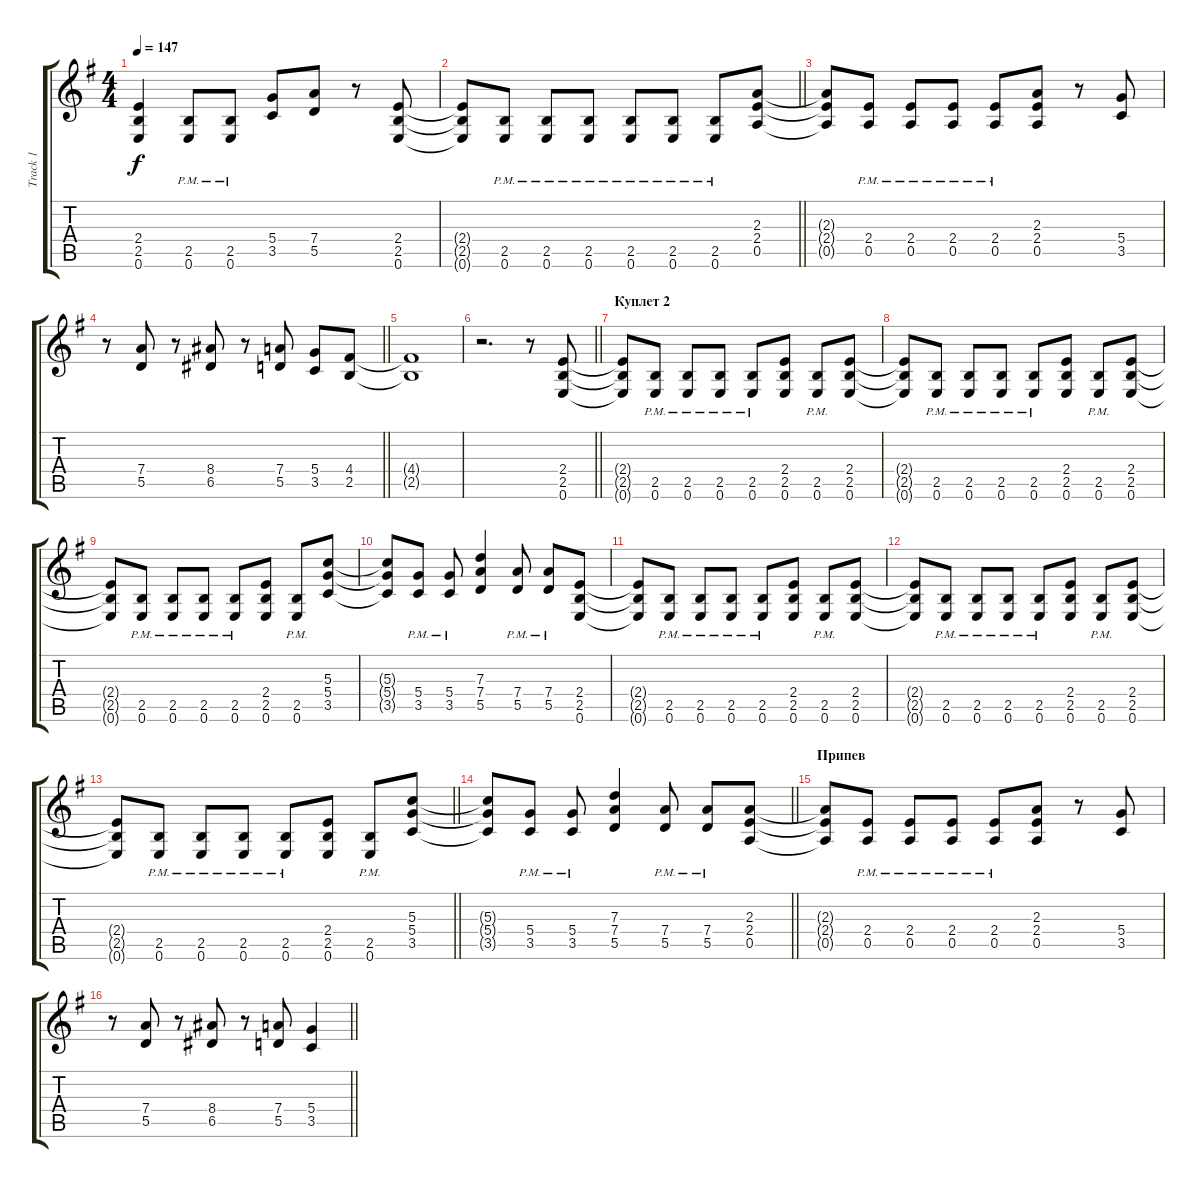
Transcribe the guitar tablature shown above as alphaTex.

\track ("Track 1" "Track 1") {instrument distortionguitar}
\staff {score tabs}
\tuning (E4 B3 G3 D3 A2 E2) {hide}
\ts (4 4)
\tempo 147
\clef g2
\ks eminor
(2.4 2.5 0.6).4{dy f} (2.5{pm} 0.6{pm}).8 (2.5{pm} 0.6{pm}).8 (5.4 3.5).8 (7.4 5.5).8 r.8 (2.4 2.5 0.6).8 |
\barLineRight lightlight
(2.4{t} 2.5{t} 0.6{t}).8 (2.5{pm} 0.6{pm}).8 (2.5{pm} 0.6{pm}).8 (2.5{pm} 0.6{pm}).8 (2.5{pm} 0.6{pm}).8 (2.5{pm} 0.6{pm}).8 (2.5{pm} 0.6{pm}).8 (2.3 2.4 0.5).8 |
(2.3{t} 2.4{t} 0.5{t}).8 (2.4{pm} 0.5{pm}).8 (2.4{pm} 0.5{pm}).8 (2.4{pm} 0.5{pm}).8 (2.4{pm} 0.5{pm}).8 (2.3 2.4 0.5).8 r.8 (5.4 3.5).8 |
\barLineRight lightlight
r.8 (7.4 5.5).8 r.8 (8.4 6.5).8 r.8 (7.4 5.5).8 (5.4 3.5).8 (4.4 2.5).8 |
(4.4{t} 2.5{t}).1 |
\barLineRight lightlight
r.2{d} r.8 (2.4 2.5 0.6).8 |
\section ("" "Куплет 2")
(2.4{t} 2.5{t} 0.6{t}).8 (2.5{pm} 0.6{pm}).8 (2.5{pm} 0.6{pm}).8 (2.5{pm} 0.6{pm}).8 (2.5{pm} 0.6{pm}).8 (2.4 2.5 0.6).8 (2.5{pm} 0.6{pm}).8 (2.4 2.5 0.6).8 |
(2.4{t} 2.5{t} 0.6{t}).8 (2.5{pm} 0.6{pm}).8 (2.5{pm} 0.6{pm}).8 (2.5{pm} 0.6{pm}).8 (2.5{pm} 0.6{pm}).8 (2.4 2.5 0.6).8 (2.5{pm} 0.6{pm}).8 (2.4 2.5 0.6).8 |
(2.4{t} 2.5{t} 0.6{t}).8 (2.5{pm} 0.6{pm}).8 (2.5{pm} 0.6{pm}).8 (2.5{pm} 0.6{pm}).8 (2.5{pm} 0.6{pm}).8 (2.4 2.5 0.6).8 (2.5{pm} 0.6{pm}).8 (5.3 5.4 3.5).8 |
(5.3{t} 5.4{t} 3.5{t}).8 (5.4{pm} 3.5{pm}).8 (5.4{pm} 3.5{pm}).8 (7.3 7.4 5.5).4 (7.4{pm} 5.5{pm}).8 (7.4{pm} 5.5{pm}).8 (2.4 2.5 0.6).8 |
(2.4{t} 2.5{t} 0.6{t}).8 (2.5{pm} 0.6{pm}).8 (2.5{pm} 0.6{pm}).8 (2.5{pm} 0.6{pm}).8 (2.5{pm} 0.6{pm}).8 (2.4 2.5 0.6).8 (2.5{pm} 0.6{pm}).8 (2.4 2.5 0.6).8 |
(2.4{t} 2.5{t} 0.6{t}).8 (2.5{pm} 0.6{pm}).8 (2.5{pm} 0.6{pm}).8 (2.5{pm} 0.6{pm}).8 (2.5{pm} 0.6{pm}).8 (2.4 2.5 0.6).8 (2.5{pm} 0.6{pm}).8 (2.4 2.5 0.6).8 |
\barLineRight lightlight
(2.4{t} 2.5{t} 0.6{t}).8 (2.5{pm} 0.6{pm}).8 (2.5{pm} 0.6{pm}).8 (2.5{pm} 0.6{pm}).8 (2.5{pm} 0.6{pm}).8 (2.4 2.5 0.6).8 (2.5{pm} 0.6{pm}).8 (5.3 5.4 3.5).8 |
\barLineRight lightlight
(5.3{t} 5.4{t} 3.5{t}).8 (5.4{pm} 3.5{pm}).8 (5.4{pm} 3.5{pm}).8 (7.3 7.4 5.5).4 (7.4{pm} 5.5{pm}).8 (7.4{pm} 5.5{pm}).8 (2.3 2.4 0.5).8 |
\section ("" "Припев")
(2.3{t} 2.4{t} 0.5{t}).8 (2.4{pm} 0.5{pm}).8 (2.4{pm} 0.5{pm}).8 (2.4{pm} 0.5{pm}).8 (2.4{pm} 0.5{pm}).8 (2.3 2.4 0.5).8 r.8 (5.4 3.5).8 |
\barLineRight lightlight
r.8 (7.4 5.5).8 r.8 (8.4 6.5).8 r.8 (7.4 5.5).8 (5.4 3.5).4
